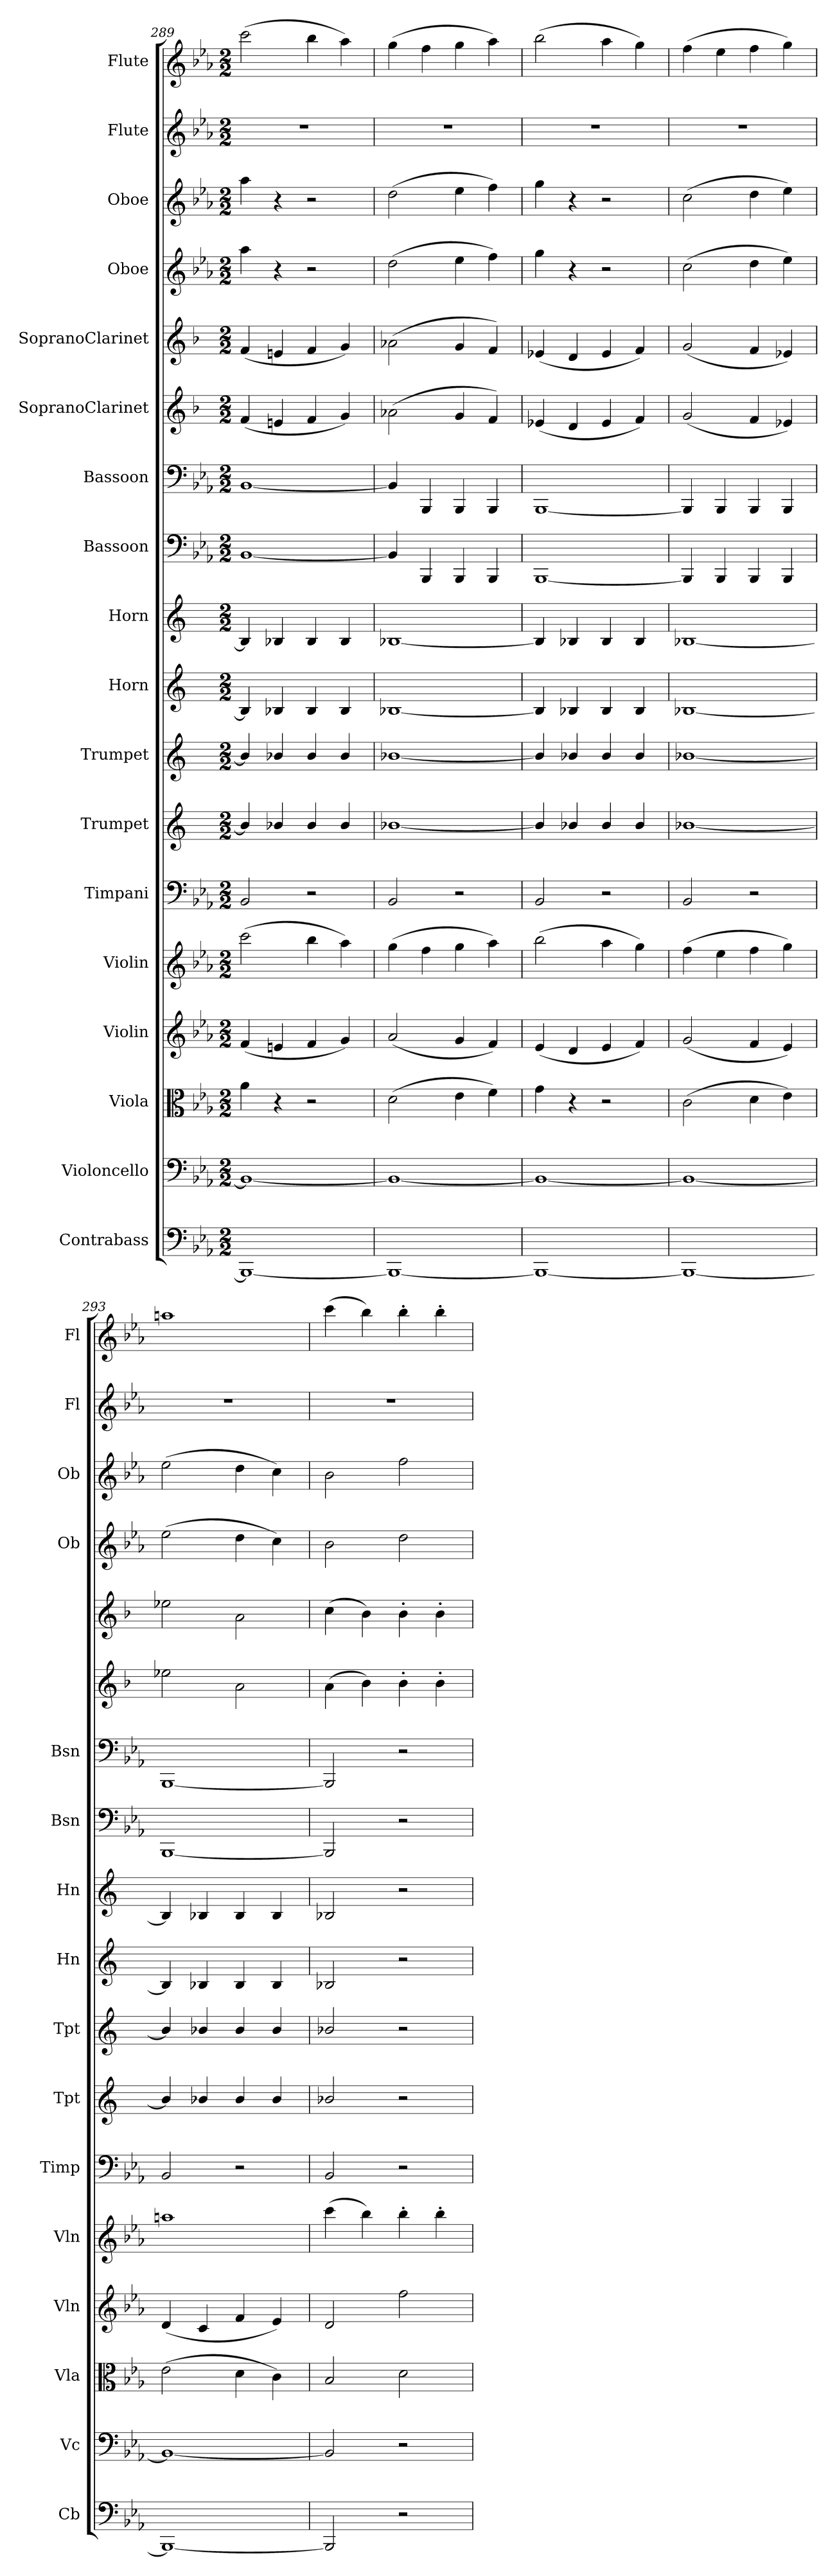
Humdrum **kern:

**kern	**kern	**kern	**kern	**kern	**kern	**kern	**kern	**kern	**kern	**kern	**kern	**kern	**kern	**kern	**kern	**kern	**kern
*part18	*part17	*part16	*part15	*part14	*part13	*part12	*part11	*part10	*part9	*part8	*part7	*part6	*part5	*part4	*part3	*part2	*part1
*staff18	*staff17	*staff16	*staff15	*staff14	*staff13	*staff12	*staff11	*staff10	*staff9	*staff8	*staff7	*staff6	*staff5	*staff4	*staff3	*staff2	*staff1
*I"Contrabass	*I"Violoncello	*I"Viola	*I"Violin	*I"Violin	*I"Timpani	*I"Trumpet	*I"Trumpet	*I"Horn	*I"Horn	*I"Bassoon	*I"Bassoon	*I"SopranoClarinet	*I"SopranoClarinet	*I"Oboe	*I"Oboe	*I"Flute	*I"Flute
*I'Cb	*I'Vc	*I'Vla	*I'Vln	*I'Vln	*I'Timp	*I'Tpt	*I'Tpt	*I'Hn	*I'Hn	*I'Bsn	*I'Bsn	*	*	*I'Ob	*I'Ob	*I'Fl	*I'Fl
*clefF4	*clefF4	*clefC3	*clefG2	*clefG2	*clefF4	*clefG2	*clefG2	*clefG2	*clefG2	*clefF4	*clefF4	*clefG2	*clefG2	*clefG2	*clefG2	*clefG2	*clefG2
*k[b-e-a-]	*k[b-e-a-]	*k[b-e-a-]	*k[b-e-a-]	*k[b-e-a-]	*k[b-e-a-]	*k[]	*k[]	*k[]	*k[]	*k[b-e-a-]	*k[b-e-a-]	*k[b-]	*k[b-]	*k[b-e-a-]	*k[b-e-a-]	*k[b-e-a-]	*k[b-e-a-]
*M2/2	*M2/2	*M2/2	*M2/2	*M2/2	*M2/2	*M2/2	*M2/2	*M2/2	*M2/2	*M2/2	*M2/2	*M2/2	*M2/2	*M2/2	*M2/2	*M2/2	*M2/2
=289	=289	=289	=289	=289	=289	=289	=289	=289	=289	=289	=289	=289	=289	=289	=289	=289	=289
1BBB-/_	1BB-/_	4a-\	(4f/	(2ccc\	2BB-/	4b-/]	4b-/]	4B-/]	4B-/]	[1BB-/	[1BB-/	(4f/	(4f/	4aa-\	4aa-\	1r	(2ccc\
.	.	4r	4en/	.	.	4b-X/	4b-X/	4B-X/	4B-X/	.	.	4en/	4en/	4r	4r	.	.
.	.	2r	4f/	4bb-\	2r	4b-/	4b-/	4B-/	4B-/	.	.	4f/	4f/	2r	2r	.	4bb-\
.	.	.	4g/)	4aa-\)	.	4b-/	4b-/	4B-/	4B-/	.	.	4g/)	4g/)	.	.	.	4aa-\)
=290	=290	=290	=290	=290	=290	=290	=290	=290	=290	=290	=290	=290	=290	=290	=290	=290	=290
1BBB-/_	1BB-/_	(2d\	(2a-/	(4gg\	2BB-/	[1b-X/	[1b-X/	[1B-X/	[1B-X/	4BB-/]	4BB-/]	(2a-X\	(2a-X\	(2dd\	(2dd\	1r	(4gg\
.	.	.	.	4ff\	.	.	.	.	.	4BBB-/	4BBB-/	.	.	.	.	.	4ff\
.	.	4e-\	4g/	4gg\	2r	.	.	.	.	4BBB-/	4BBB-/	4g/	4g/	4ee-\	4ee-\	.	4gg\
.	.	4f\)	4f/)	4aa-\)	.	.	.	.	.	4BBB-/	4BBB-/	4f/)	4f/)	4ff\)	4ff\)	.	4aa-\)
=291	=291	=291	=291	=291	=291	=291	=291	=291	=291	=291	=291	=291	=291	=291	=291	=291	=291
1BBB-/_	1BB-/_	4g\	(4e-/	(2bb-\	2BB-/	4b-/]	4b-/]	4B-/]	4B-/]	[1BBB-/	[1BBB-/	(4e-X/	(4e-X/	4gg\	4gg\	1r	(2bb-\
.	.	4r	4d/	.	.	4b-X/	4b-X/	4B-X/	4B-X/	.	.	4d/	4d/	4r	4r	.	.
.	.	2r	4e-/	4aa-\	2r	4b-/	4b-/	4B-/	4B-/	.	.	4e-/	4e-/	2r	2r	.	4aa-\
.	.	.	4f/)	4gg\)	.	4b-/	4b-/	4B-/	4B-/	.	.	4f/)	4f/)	.	.	.	4gg\)
=292	=292	=292	=292	=292	=292	=292	=292	=292	=292	=292	=292	=292	=292	=292	=292	=292	=292
1BBB-/_	1BB-/_	(2c\	(2g/	(4ff\	2BB-/	[1b-X/	[1b-X/	[1B-X/	[1B-X/	4BBB-/]	4BBB-/]	(2g/	(2g/	(2cc\	(2cc\	1r	(4ff\
.	.	.	.	4ee-\	.	.	.	.	.	4BBB-/	4BBB-/	.	.	.	.	.	4ee-\
.	.	4d\	4f/	4ff\	2r	.	.	.	.	4BBB-/	4BBB-/	4f/	4f/	4dd\	4dd\	.	4ff\
.	.	4e-\)	4e-/)	4gg\)	.	.	.	.	.	4BBB-/	4BBB-/	4e-X/)	4e-X/)	4ee-\)	4ee-\)	.	4gg\)
=293	=293	=293	=293	=293	=293	=293	=293	=293	=293	=293	=293	=293	=293	=293	=293	=293	=293
1BBB-/_	1BB-/_	(2e-\	(4d/	1aan\	2BB-/	4b-/]	4b-/]	4B-/]	4B-/]	[1BBB-/	[1BBB-/	2ee-X\	2ee-X\	(2ee-\	(2ee-\	1r	1aan\
.	.	.	4c/	.	.	4b-X/	4b-X/	4B-X/	4B-X/	.	.	.	.	.	.	.	.
.	.	4d\	4f/	.	2r	4b-/	4b-/	4B-/	4B-/	.	.	2a\	2a\	4dd\	4dd\	.	.
.	.	4c\)	4e-/)	.	.	4b-/	4b-/	4B-/	4B-/	.	.	.	.	4cc\)	4cc\)	.	.
=294	=294	=294	=294	=294	=294	=294	=294	=294	=294	=294	=294	=294	=294	=294	=294	=294	=294
2BBB-/]	2BB-/]	2B-/	2d/	(4ccc\	2BB-/	2b-X/	2b-X/	2B-X/	2B-X/	2BBB-/]	2BBB-/]	(4a\	(4cc\	2b-\	2b-\	1r	(4ccc\
.	.	.	.	4bb-\)	.	.	.	.	.	.	.	4b-\)	4b-\)	.	.	.	4bb-\)
2r	2r	2d\	2ff\	4bb-'\	2r	2r	2r	2r	2r	2r	2r	4b-'\	4b-'\	2dd\	2ff\	.	4bb-'\
.	.	.	.	4bb-'\	.	.	.	.	.	.	.	4b-'\	4b-'\	.	.	.	4bb-'\
=	=	=	=	=	=	=	=	=	=	=	=	=	=	=	=	=	=
*-	*-	*-	*-	*-	*-	*-	*-	*-	*-	*-	*-	*-	*-	*-	*-	*-	*-
